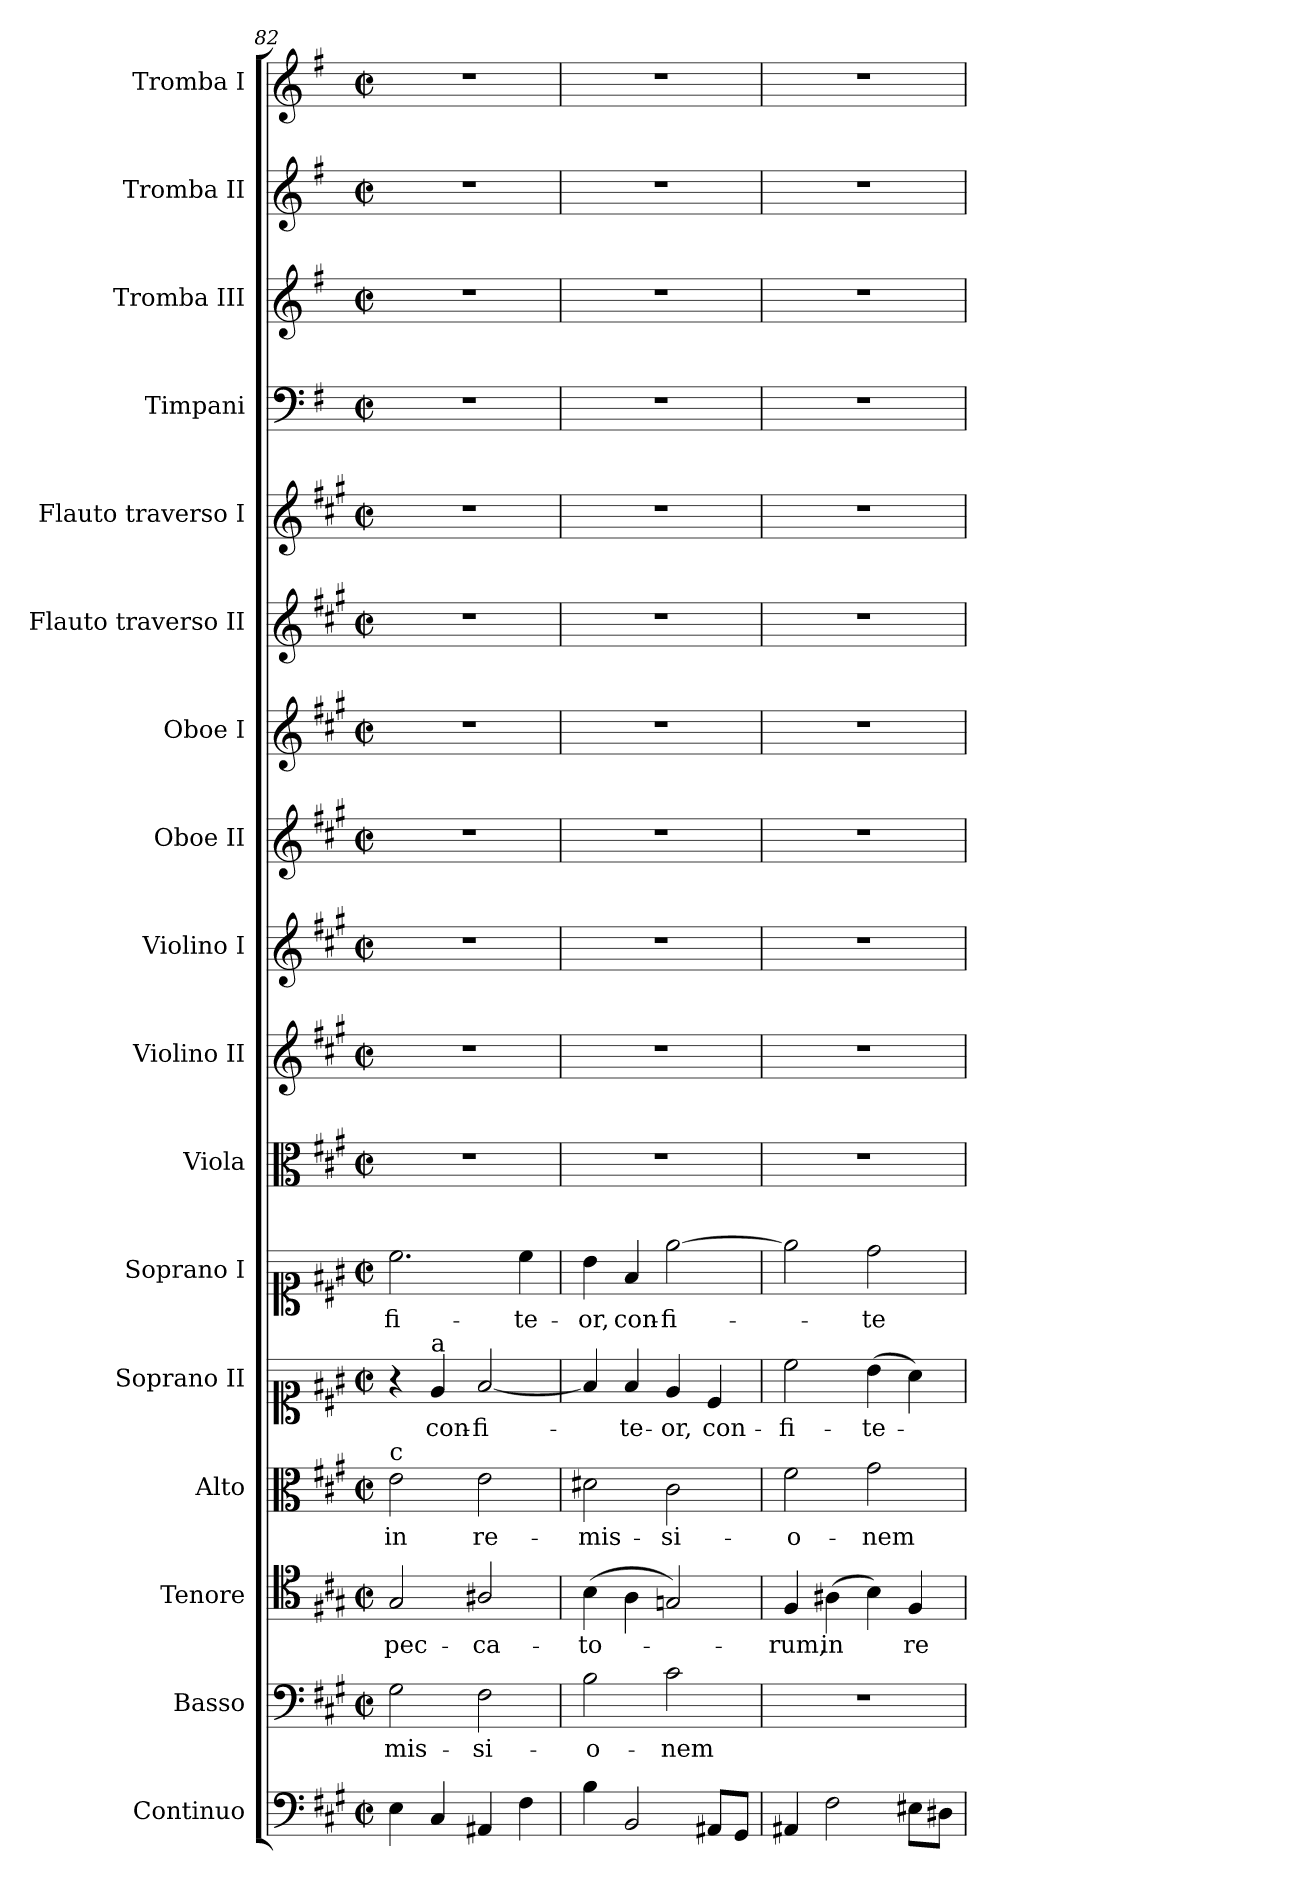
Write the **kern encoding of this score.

**kern	**kern	**text	**kern	**text	**kern	**text	**kern	**text	**kern	**text	**kern	**kern	**kern	**kern	**kern	**kern	**kern	**kern	**kern	**kern	**kern
*part17	*part16	*part16	*part15	*part15	*part14	*part14	*part13	*part13	*part12	*part12	*part11	*part10	*part9	*part8	*part7	*part6	*part5	*part4	*part3	*part2	*part1
*staff17	*staff16	*staff16	*staff15	*staff15	*staff14	*staff14	*staff13	*staff13	*staff12	*staff12	*staff11	*staff10	*staff9	*staff8	*staff7	*staff6	*staff5	*staff4	*staff3	*staff2	*staff1
*I"Continuo	*I"Basso	*	*I"Tenore	*	*I"Alto	*	*I"Soprano II	*	*I"Soprano I	*	*I"Viola	*I"Violino II	*I"Violino I	*I"Oboe II	*I"Oboe I	*I"Flauto traverso II	*I"Flauto traverso I	*I"Timpani	*I"Tromba III	*I"Tromba II	*I"Tromba I
*I'Cont.	*I'B.	*	*I'T.	*	*I'A.	*	*I'S. II	*	*I'S. I	*	*I'Vla.	*I'Vln. II	*I'Vln. I	*I'Ob. II	*I'Ob. I	*I'Fl. trv. II	*I'Fl. trv. I	*I'Timp.	*I'Tr. III	*I'Tr. II	*I'Tr. I
*clefF4	*clefF4	*	*clefC4	*	*clefC3	*	*clefC1	*	*clefC1	*	*clefC3	*clefG2	*clefG2	*clefG2	*clefG2	*clefG2	*clefG2	*clefF4	*clefG2	*clefG2	*clefG2
*	*	*	*	*	*	*	*	*	*	*	*	*	*	*	*	*	*	*ITrd-1c-2	*ITrd-1c-2	*ITrd-1c-2	*ITrd-1c-2
*k[f#c#g#]	*k[f#c#g#]	*	*k[f#c#g#]	*	*k[f#c#g#]	*	*k[f#c#g#]	*	*k[f#c#g#]	*	*k[f#c#g#]	*k[f#c#g#]	*k[f#c#g#]	*k[f#c#g#]	*k[f#c#g#]	*k[f#c#g#]	*k[f#c#g#]	*k[f#c#g#]	*k[f#c#g#]	*k[f#c#g#]	*k[f#c#g#]
*M2/2	*M2/2	*	*M2/2	*	*M2/2	*	*M2/2	*	*M2/2	*	*M2/2	*M2/2	*M2/2	*M2/2	*M2/2	*M2/2	*M2/2	*M2/2	*M2/2	*M2/2	*M2/2
*met(c|)	*met(c|)	*	*met(c|)	*	*met(c|)	*	*met(c|)	*	*met(c|)	*	*met(c|)	*met(c|)	*met(c|)	*met(c|)	*met(c|)	*met(c|)	*met(c|)	*met(c|)	*met(c|)	*met(c|)	*met(c|)
=82	=82	=82	=82	=82	=82	=82	=82	=82	=82	=82	=82	=82	=82	=82	=82	=82	=82	=82	=82	=82	=82
!	!	!	!	!	!LO:TX:a:t=c	!	!	!	!	!	!	!	!	!	!	!	!	!	!	!	!
4E\	2G#\	-mis-	2G#/	pec-	2e\	in	4r	.	2.cc#\	-fi-	1r	1r	1r	1r	1r	1r	1r	1r	1r	1r	1r
!	!	!	!	!	!	!	!LO:TX:a:t=a	!	!	!	!	!	!	!	!	!	!	!	!	!	!
4C#/	.	.	.	.	.	.	4e/	con-	.	.	.	.	.	.	.	.	.	.	.	.	.
4AA#X/	2F#\	-si-	2A#X/	-ca-	2e\	re-	[2f#/	-fi-	.	.	.	.	.	.	.	.	.	.	.	.	.
4F#\	.	.	.	.	.	.	.	.	4cc#\	-te-	.	.	.	.	.	.	.	.	.	.	.
=83	=83	=83	=83	=83	=83	=83	=83	=83	=83	=83	=83	=83	=83	=83	=83	=83	=83	=83	=83	=83	=83
4B\	2B\	-o-	(4B\	-to-	2d#X\	-mis-	4f#/]	.	4b\	-or,	1r	1r	1r	1r	1r	1r	1r	1r	1r	1r	1r
2BB/	.	.	4A\	.	.	.	4f#/	-te-	4f#/	con-	.	.	.	.	.	.	.	.	.	.	.
.	2c#\	-nem	2Gn/)	.	2c#\	-si-	4e/	-or,	[2ee\	-fi-	.	.	.	.	.	.	.	.	.	.	.
8AA#X/L	.	.	.	.	.	.	4c#/	con-	.	.	.	.	.	.	.	.	.	.	.	.	.
8GG#/J	.	.	.	.	.	.	.	.	.	.	.	.	.	.	.	.	.	.	.	.	.
=84	=84	=84	=84	=84	=84	=84	=84	=84	=84	=84	=84	=84	=84	=84	=84	=84	=84	=84	=84	=84	=84
4AA#X/	1r	.	4F#/	-rum,	2f#\	-o-	2cc#\	-fi-	2ee\]	.	1r	1r	1r	1r	1r	1r	1r	1r	1r	1r	1r
2F#\	.	.	(4A#X\	in	.	.	.	.	.	.	.	.	.	.	.	.	.	.	.	.	.
.	.	.	4B\)	.	2g#\	-nem	(4b\	-te-	2dd\	-te-	.	.	.	.	.	.	.	.	.	.	.
8E#X\L	.	.	4F#/	re-	.	.	4a\)	.	.	.	.	.	.	.	.	.	.	.	.	.	.
8D#X\J	.	.	.	.	.	.	.	.	.	.	.	.	.	.	.	.	.	.	.	.	.
=	=	=	=	=	=	=	=	=	=	=	=	=	=	=	=	=	=	=	=	=	=
*-	*-	*-	*-	*-	*-	*-	*-	*-	*-	*-	*-	*-	*-	*-	*-	*-	*-	*-	*-	*-	*-
